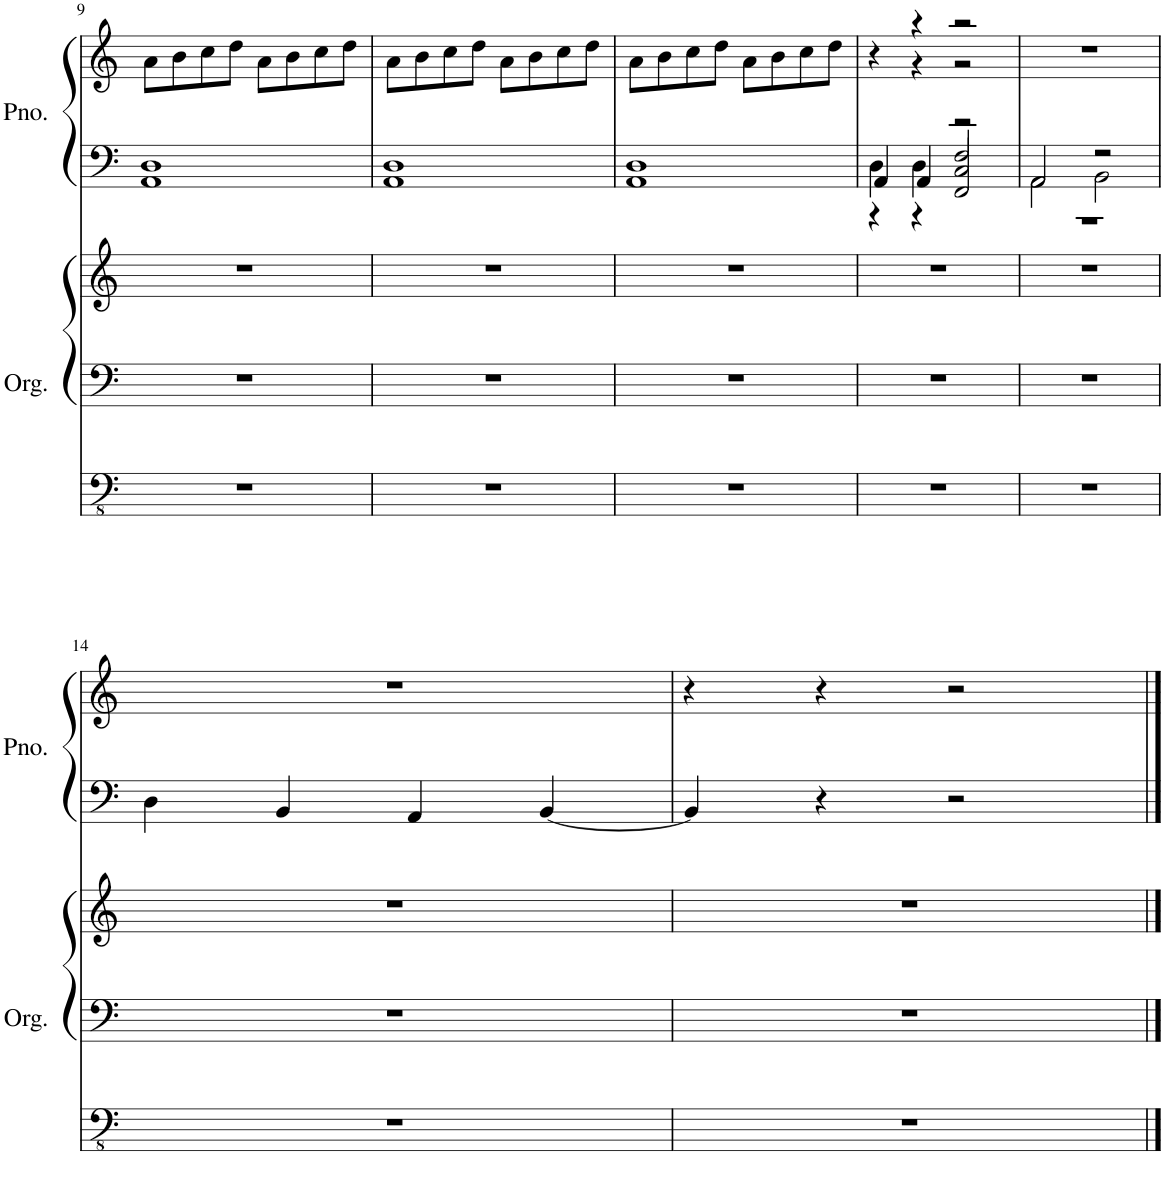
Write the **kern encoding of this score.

**kern	**kern	**kern	**kern	**kern
*part2	*part2	*part2	*part1	*part1
*staff5	*staff4	*staff3	*staff2	*staff1
*I"Órgano de tubos	*	*	*I"Piano	*
*	*	*	*I'Pno.	*
!!LO:PB:g=z
*clefFv4	*clefF4	*clefG2	*clefF4	*clefG2
*k[]	*k[]	*k[]	*k[]	*k[]
*M4/4	*M4/4	*M4/4	*M4/4	*M4/4
=9	=9	=9	=9	=9
*	*	*	*^	*
1r	1r	1r	1D	1AA	8a\L
.	.	.	.	.	8b\
.	.	.	.	.	8cc\
.	.	.	.	.	8dd\J
.	.	.	.	.	8a\L
.	.	.	.	.	8b\
.	.	.	.	.	8cc\
.	.	.	.	.	8dd\J
=10	=10	=10	=10	=10	=10
1r	1r	1r	1D	1AA	8a\L
.	.	.	.	.	8b\
.	.	.	.	.	8cc\
.	.	.	.	.	8dd\J
.	.	.	.	.	8a\L
.	.	.	.	.	8b\
.	.	.	.	.	8cc\
.	.	.	.	.	8dd\J
=11	=11	=11	=11	=11	=11
1r	1r	1r	1D	1AA	8a\L
.	.	.	.	.	8b\
.	.	.	.	.	8cc\
.	.	.	.	.	8dd\J
.	.	.	.	.	8a\L
.	.	.	.	.	8b\
.	.	.	.	.	8cc\
.	.	.	.	.	8dd\J
=12	=12	=12	=12	=12	=12
*	*	*	*	*^	*^
1r	1r	1r	4AA/	4D\	4r	4r	4ryy
.	.	.	4AA/	4D\	4r	4r	4r
.	.	.	2F/	2r	2FF/ 2C/	2r	2r
*	*	*	*	*	*	*v	*v
=13	=13	=13	=13	=13	=13	=13
1r	1r	1r	2AA/	2AA\	1r	1r
.	.	.	2r	2BB\	.	.
*	*	*	*v	*v	*v	*
!!LO:LB:g=z
=14	=14	=14	=14	=14
1r	1r	1r	4D\	1r
.	.	.	4BB/	.
.	.	.	4AA/	.
.	.	.	[4BB/	.
=15	=15	=15	=15	=15
1r	1r	1r	4BB/]	4r
.	.	.	4r	4r
.	.	.	2r	2r
==	==	==	==	==
*-	*-	*-	*-	*-
